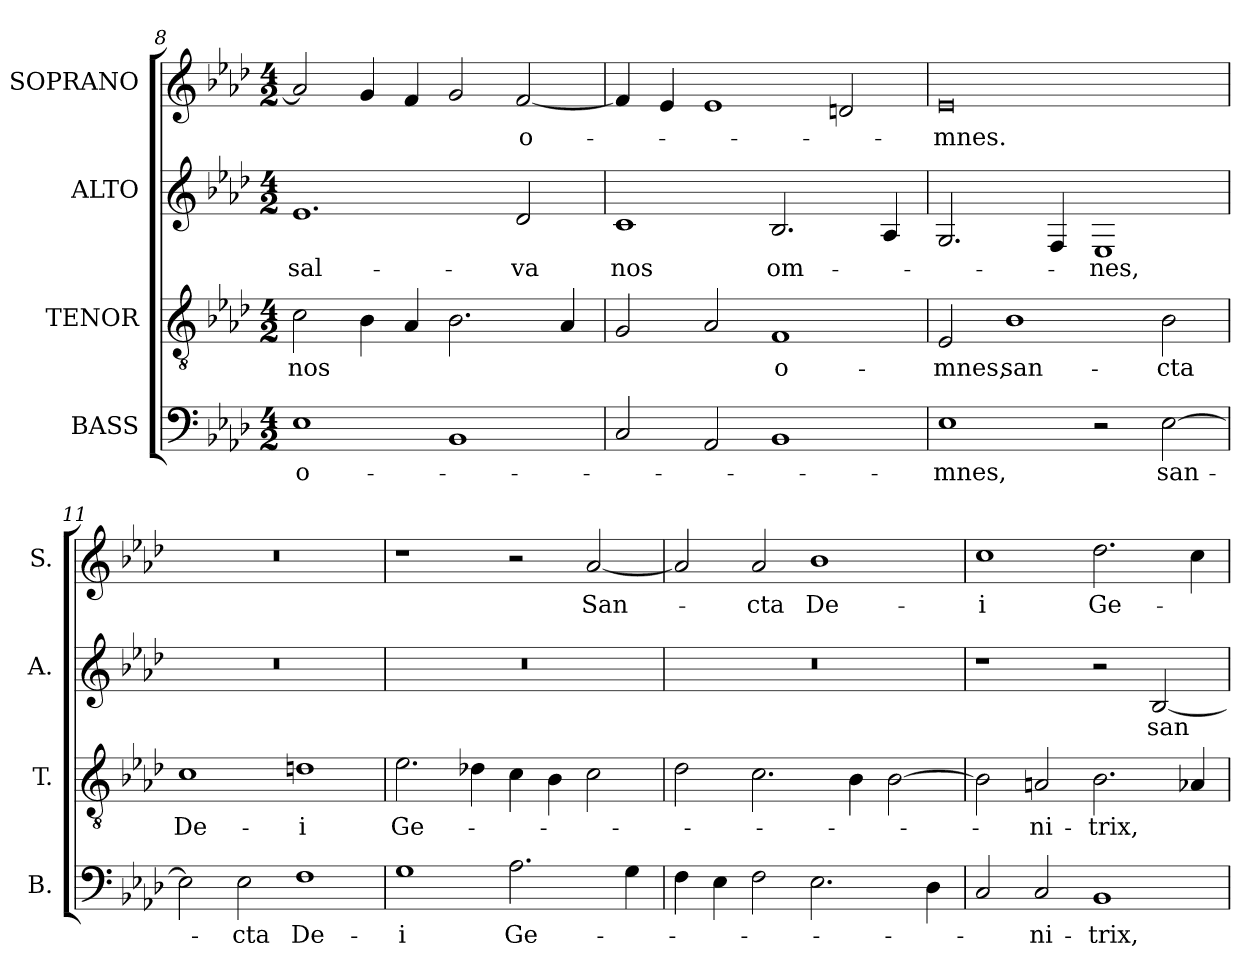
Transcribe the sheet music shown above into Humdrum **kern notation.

**kern	**text	**kern	**text	**kern	**text	**kern	**text
*part4	*part4	*part3	*part3	*part2	*part2	*part1	*part1
*staff4	*staff4	*staff3	*staff3	*staff2	*staff2	*staff1	*staff1
*I"BASS	*	*I"TENOR	*	*I"ALTO	*	*I"SOPRANO	*
*I'B.	*	*I'T.	*	*I'A.	*	*I'S.	*
*clefF4	*	*clefGv2	*	*clefG2	*	*clefG2	*
*	*	*ITrd7c12	*	*	*	*	*
*k[b-e-a-d-]	*	*k[b-e-a-d-]	*	*k[b-e-a-d-]	*	*k[b-e-a-d-]	*
*A-:	*	*A-:	*	*A-:	*	*A-:	*
*M4/2	*	*M4/2	*	*M4/2	*	*M4/2	*
=8	=8	=8	=8	=8	=8	=8	=8
!	!LO:LY:b:color=#000000	!	!	!	!	!	!
!	!	!	!LO:LY:b:color=#000000	!	!	!	!
!	!	!	!	!	!LO:LY:b:color=#000000	!	!
1E-i	o-	2Ci\	nos	1.e-i	sal-	2a-i/]	.
.	.	4BB-i\	.	.	.	4gi/	.
.	.	4AA-i/	.	.	.	4fi/	.
1BB-i	.	2.BB-i\	.	.	.	2gi/	.
!	!	!	!	!	!LO:LY:b:color=#000000	!	!
!	!	!	!	!	!	!	!LO:LY:b:color=#000000
.	.	.	.	2d-i/	-va	[2fi/	o-
.	.	4AA-i/	.	.	.	.	.
!!LO:LB:g=z
=9	=9	=9	=9	=9	=9	=9	=9
!	!	!	!	!	!LO:LY:b:color=#000000	!	!
2Ci/	.	2GGi/	.	1ci	nos	4fi/]	.
.	.	.	.	.	.	4e-i/	.
2AA-i/	.	2AA-i/	.	.	.	1e-i	.
!	!	!	!LO:LY:b:color=#000000	!	!	!	!
!	!	!	!	!	!LO:LY:b:color=#000000	!	!
1BB-i	.	1FFi	o-	2.B-i/	om-	.	.
.	.	.	.	.	.	2dni/	.
.	.	.	.	4A-i/	.	.	.
=10	=10	=10	=10	=10	=10	=10	=10
!	!LO:LY:b:color=#000000	!	!	!	!	!	!
!	!	!	!LO:LY:b:color=#000000	!	!	!	!
!	!	!	!	!	!	!	!LO:LY:b:color=#000000
1E-i	-mnes,	2EE-i/	-mnes,	2.Gi/	.	0e-i	-mnes.
!	!	!	!LO:LY:b:color=#000000	!	!	!	!
.	.	1BB-i	san-	.	.	.	.
.	.	.	.	4Fi/	.	.	.
!	!	!	!	!	!LO:LY:b:color=#000000	!	!
2r	.	.	.	1E-i	-nes,	.	.
!	!LO:LY:b:color=#000000	!	!	!	!	!	!
!	!	!	!LO:LY:b:color=#000000	!	!	!	!
[2E-i\	san-	2BB-i\	-cta	.	.	.	.
=11	=11	=11	=11	=11	=11	=11	=11
!	!	!	!LO:LY:b:color=#000000	!LO:N:vis=1	!	!LO:N:vis=1	!
2E-i\]	.	1Ci	De-	0r	.	0r	.
!	!LO:LY:b:color=#000000	!	!	!	!	!	!
2E-i\	-cta	.	.	.	.	.	.
!	!LO:LY:b:color=#000000	!	!	!	!	!	!
!	!	!	!LO:LY:b:color=#000000	!	!	!	!
1Fi	De-	1Dni	-i	.	.	.	.
=12	=12	=12	=12	=12	=12	=12	=12
!	!LO:LY:b:color=#000000	!	!	!	!	!	!
!	!	!	!LO:LY:b:color=#000000	!LO:N:vis=1	!	!	!
1Gi	-i	2.E-i\	Ge-	0r	.	1r	.
.	.	4D-Xi\	.	.	.	.	.
!	!LO:LY:b:color=#000000	!	!	!	!	!	!
2.A-i\	Ge-	4Ci\	.	.	.	2r	.
.	.	4BB-i\	.	.	.	.	.
!	!	!	!	!	!	!	!LO:LY:b:color=#000000
.	.	2Ci\	.	.	.	[2a-i/	San-
4Gi\	.	.	.	.	.	.	.
=13	=13	=13	=13	=13	=13	=13	=13
!	!	!	!	!LO:N:vis=1	!	!	!
4Fi\	.	2D-i\	.	0r	.	2a-i/]	.
4E-i\	.	.	.	.	.	.	.
!	!	!	!	!	!	!	!LO:LY:b:color=#000000
2Fi\	.	2.Ci\	.	.	.	2a-i/	-cta
!	!	!	!	!	!	!	!LO:LY:b:color=#000000
2.E-i\	.	.	.	.	.	1b-i	De-
.	.	4BB-i\	.	.	.	.	.
.	.	[2BB-i\	.	.	.	.	.
4D-i\	.	.	.	.	.	.	.
=14	=14	=14	=14	=14	=14	=14	=14
!	!	!	!	!	!	!	!LO:LY:b:color=#000000
2Ci/	.	2BB-i\]	.	1r	.	1cci	-i
!	!LO:LY:b:color=#000000	!	!	!	!	!	!
!	!	!	!LO:LY:b:color=#000000	!	!	!	!
2Ci/	-ni-	2AAni/	-ni-	.	.	.	.
!	!LO:LY:b:color=#000000	!	!	!	!	!	!
!	!	!	!LO:LY:b:color=#000000	!	!	!	!
!	!	!	!	!	!	!	!LO:LY:b:color=#000000
1BB-i	-trix,	2.BB-i\	-trix,	2r	.	2.dd-i\	Ge-
!	!	!	!	!	!LO:LY:b:color=#000000	!	!
.	.	.	.	[2B-i/	san-	.	.
.	.	4AA-Xi/	.	.	.	4cci\	.
=	=	=	=	=	=	=	=
*-	*-	*-	*-	*-	*-	*-	*-
